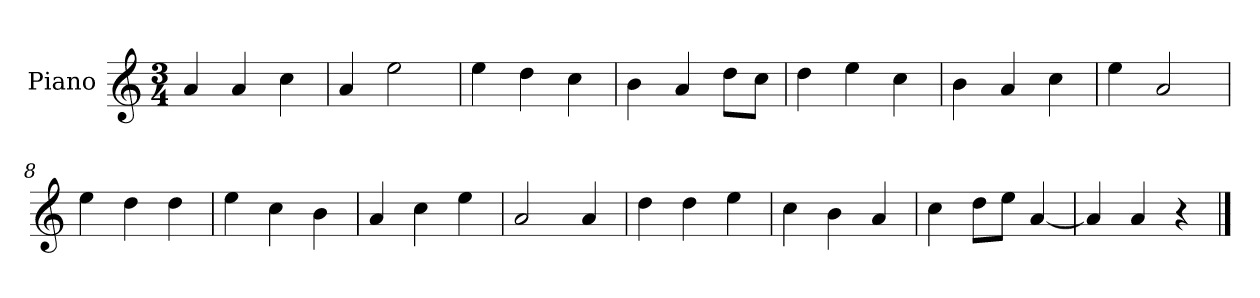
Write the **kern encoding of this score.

**kern
*part1
*staff1
*I"Piano
*I'P-no
*clefG2
*k[]
*M3/4
*MM175
=1
4a/
4a/
4cc\
=2
4a/
2ee\
=3
4ee\
4dd\
4cc\
=4
4b\
4a/
8dd\L
8cc\J
=5
4dd\
4ee\
4cc\
=6
4b\
4a/
4cc\
=7
4ee\
2a/
=8
4ee\
4dd\
4dd\
=9
4ee\
4cc\
4b\
=10
4a/
4cc\
4ee\
=11
2a/
4a/
!!LO:LB:g=z
=12
4dd\
4dd\
4ee\
=13
4cc\
4b\
4a/
=14
4cc\
8dd\L
8ee\J
[4a/
=15
4a/]
4a/
4r
==
*-
